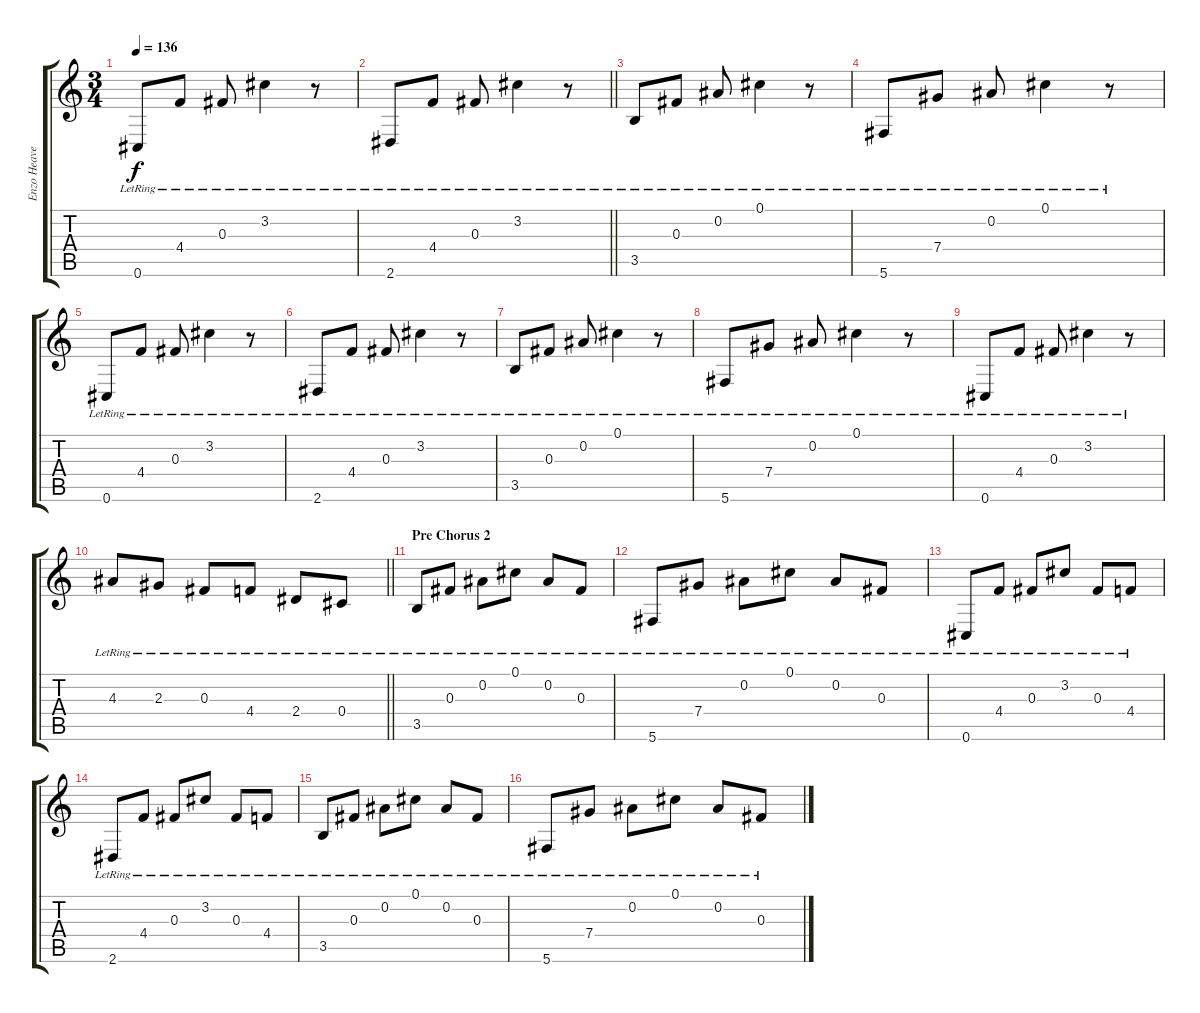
\track ("Enzo Heavenly" "Enzo Heave") {instrument acousticguitarsteel}
\staff {score tabs}
\tuning (Db4 Bb3 Gb3 Db3 Ab2 Db2) {hide}
\ts (3 4)
\tempo 136
\clef g2
\ks c
0.6{lr}.8{dy f} 4.4{lr}.8 0.3{lr}.8 3.2{lr}.4 r.8 |
\barLineRight lightlight
2.6{lr}.8 4.4{lr}.8 0.3{lr}.8 3.2{lr}.4 r.8 |
3.5{lr}.8 0.3{lr}.8 0.2{lr}.8 0.1{lr}.4 r.8 |
5.6{lr}.8 7.4{lr}.8 0.2{lr}.8 0.1{lr}.4 r.8 |
0.6{lr}.8 4.4{lr}.8 0.3{lr}.8 3.2{lr}.4 r.8 |
2.6{lr}.8 4.4{lr}.8 0.3{lr}.8 3.2{lr}.4 r.8 |
3.5{lr}.8 0.3{lr}.8 0.2{lr}.8 0.1{lr}.4 r.8 |
5.6{lr}.8 7.4{lr}.8 0.2{lr}.8 0.1{lr}.4 r.8 |
0.6{lr}.8 4.4{lr}.8 0.3{lr}.8 3.2{lr}.4 r.8 |
\barLineRight lightlight
4.3{lr}.8 2.3{lr}.8 0.3{lr}.8 4.4{lr}.8 2.4{lr}.8 0.4{lr}.8 |
\section ("" "Pre Chorus 2")
3.5{lr}.8 0.3{lr}.8 0.2{lr}.8 0.1{lr}.8 0.2{lr}.8 0.3{lr}.8 |
5.6{lr}.8 7.4{lr}.8 0.2{lr}.8 0.1{lr}.8 0.2{lr}.8 0.3{lr}.8 |
0.6{lr}.8 4.4{lr}.8 0.3{lr}.8 3.2{lr}.8 0.3{lr}.8 4.4{lr}.8 |
2.6{lr}.8 4.4{lr}.8 0.3{lr}.8 3.2{lr}.8 0.3{lr}.8 4.4{lr}.8 |
3.5{lr}.8 0.3{lr}.8 0.2{lr}.8 0.1{lr}.8 0.2{lr}.8 0.3{lr}.8 |
5.6{lr}.8 7.4{lr}.8 0.2{lr}.8 0.1{lr}.8 0.2{lr}.8 0.3{lr}.8
